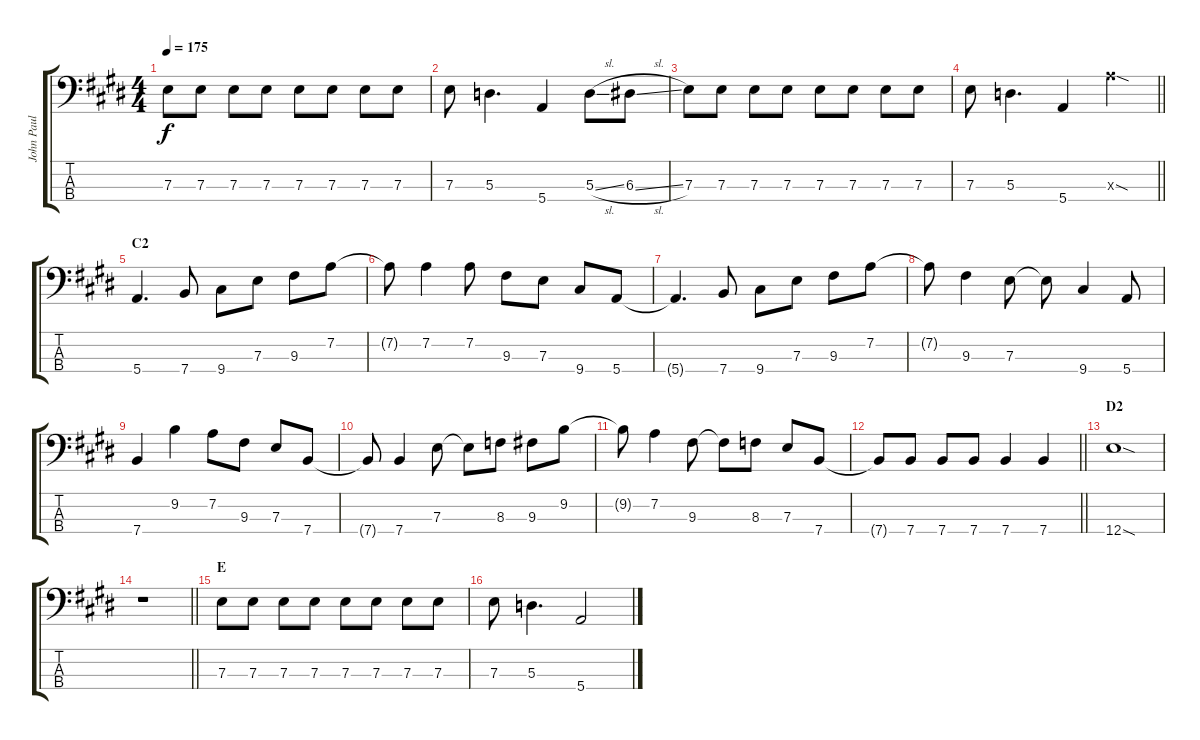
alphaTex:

\track ("John Paul Jones" "John Paul ") {instrument electricbassfinger}
\staff {score tabs}
\tuning (G2 D2 A1 E1) {hide}
\ts (4 4)
\tempo 175
\clef f4
\ks e
7.3.8{dy f} 7.3.8 7.3.8 7.3.8 7.3.8 7.3.8 7.3.8 7.3.8 |
7.3.8 5.3.4{d} 5.4.4 5.3{sl}.8 6.3{sl}.8 |
7.3.8 7.3.8 7.3.8 7.3.8 7.3.8 7.3.8 7.3.8 7.3.8 |
\barLineRight lightlight
7.3.8 5.3.4{d} 5.4.4 12.3{sod x}.4 |
\section ("" "C2")
5.4.4{d} 7.4.8 9.4.8 7.3.8 9.3.8 7.2.8 |
7.2{t}.8 7.2.4 7.2.8 9.3.8 7.3.8 9.4.8 5.4.8 |
5.4{t}.4{d} 7.4.8 9.4.8 7.3.8 9.3.8 7.2.8 |
7.2{t}.8 9.3.4 7.3.8 7.3{t}.8 9.4.4 5.4.8 |
7.4.4 9.2.4 7.2.8 9.3.8 7.3.8 7.4.8 |
7.4{t}.8 7.4.4 7.3.8 7.3{t}.8 8.3.8 9.3.8 9.2.8 |
9.2{t}.8 7.2.4 9.3.8 9.3{t}.8 8.3.8 7.3.8 7.4.8 |
\barLineRight lightlight
7.4{t}.8 7.4.8 7.4.8 7.4.8 7.4.4 7.4.4 |
\section ("" "D2")
12.4{sod}.1 |
\barLineRight lightlight
r.1 |
\section ("" "E")
7.3.8 7.3.8 7.3.8 7.3.8 7.3.8 7.3.8 7.3.8 7.3.8 |
7.3.8 5.3.4{d} 5.4.2
